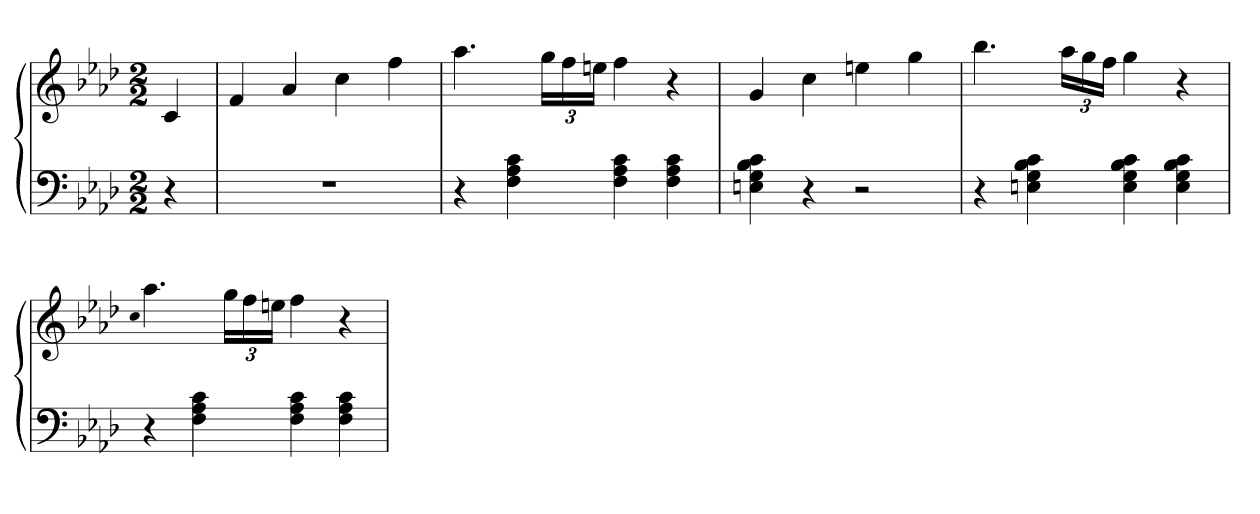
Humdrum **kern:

**kern	**kern
*part1	*part1
*staff2	*staff1
*clefF4	*clefG2
*k[b-e-a-d-]	*k[b-e-a-d-]
*M2/2	*M2/2
=	=
4r	4c
=	=
1r	4f
.	4a-
.	4cc
.	4ff
=	=
4r	4.aa-
4F 4A- 4c	.
.	24ggLL
.	24ff
.	24eenJJ
4F 4A- 4c	4ff
4F 4A- 4c	4r
=	=
4En 4G 4B- 4c	4g
4r	4cc
2r	4een
.	4gg
=	=
4r	4.bb-
4En 4G 4B- 4c	.
.	24aa-LL
.	24gg
.	24ffJJ
4E 4G 4B- 4c	4gg
4E 4G 4B- 4c	4r
=	=
.	qcc
4r	4.aa-
4F 4A- 4c	.
.	24ggLL
.	24ff
.	24eenJJ
4F 4A- 4c	4ff
4F 4A- 4c	4r
=	=
*-	*-
